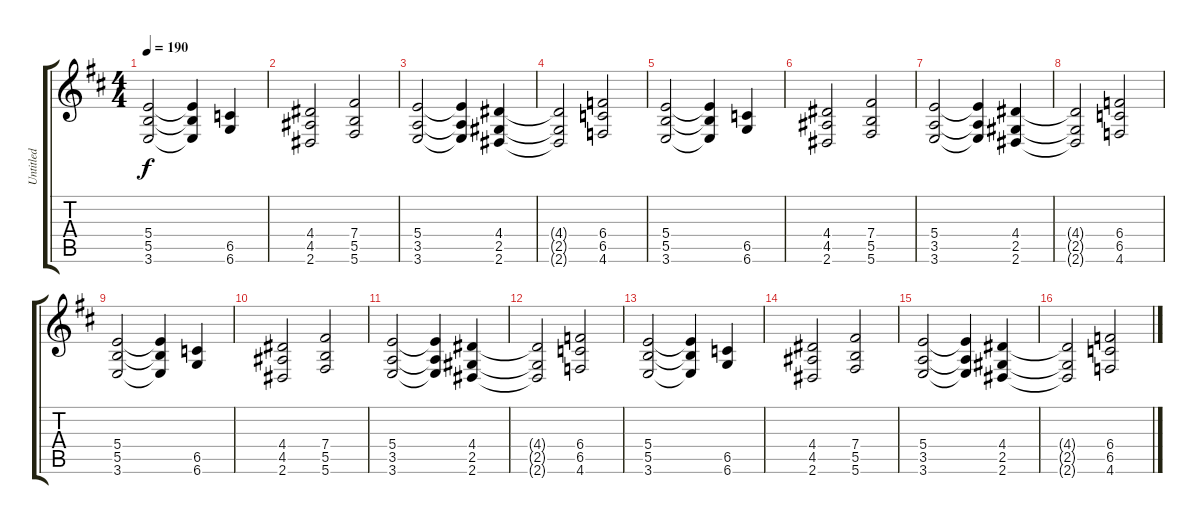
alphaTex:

\track ("Untitled" "Untitled") {instrument distortionguitar}
\staff {score tabs}
\tuning (Db4 Ab3 E3 B2 Gb2 Db2) {hide}
\ts (4 4)
\tempo 190
\clef g2
\ks d
(5.4 5.5 3.6).2{dy f} (5.4{t} 5.5{t} 3.6{t}).4 (6.5 6.6).4 |
(4.4 4.5 2.6).2 (7.4 5.5 5.6).2 |
(5.4 3.5 3.6).2 (5.4{t} 3.5{t} 3.6{t}).4 (4.4 2.5 2.6).4 |
(4.4{t} 2.5{t} 2.6{t}).2 (6.4 6.5 4.6).2 |
(5.4 5.5 3.6).2 (5.4{t} 5.5{t} 3.6{t}).4 (6.5 6.6).4 |
(4.4 4.5 2.6).2 (7.4 5.5 5.6).2 |
(5.4 3.5 3.6).2 (5.4{t} 3.5{t} 3.6{t}).4 (4.4 2.5 2.6).4 |
(4.4{t} 2.5{t} 2.6{t}).2 (6.4 6.5 4.6).2 |
(5.4 5.5 3.6).2 (5.4{t} 5.5{t} 3.6{t}).4 (6.5 6.6).4 |
(4.4 4.5 2.6).2 (7.4 5.5 5.6).2 |
(5.4 3.5 3.6).2 (5.4{t} 3.5{t} 3.6{t}).4 (4.4 2.5 2.6).4 |
(4.4{t} 2.5{t} 2.6{t}).2 (6.4 6.5 4.6).2 |
(5.4 5.5 3.6).2 (5.4{t} 5.5{t} 3.6{t}).4 (6.5 6.6).4 |
(4.4 4.5 2.6).2 (7.4 5.5 5.6).2 |
(5.4 3.5 3.6).2 (5.4{t} 3.5{t} 3.6{t}).4 (4.4 2.5 2.6).4 |
(4.4{t} 2.5{t} 2.6{t}).2 (6.4 6.5 4.6).2
